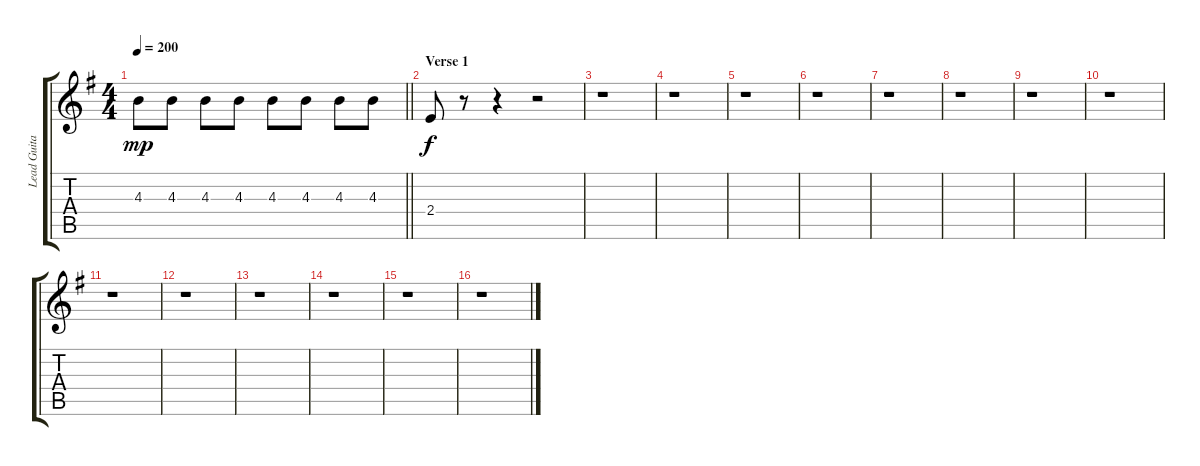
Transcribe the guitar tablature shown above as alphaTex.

\track ("Lead Guitar 2" "Lead Guita") {instrument distortionguitar}
\staff {score tabs}
\tuning (E4 B3 G3 D3 A2 E2) {hide}
\ts (4 4)
\tempo 200
\clef g2
\barLineRight lightlight
\ks g
4.3.8{dy mp} 4.3.8 4.3.8 4.3.8 4.3.8 4.3.8 4.3.8 4.3.8 |
\section ("" "Verse 1")
2.4.8{dy f} r.8 r.4 r.2 |
r.1 |
r.1 |
r.1 |
r.1 |
r.1 |
r.1 |
r.1 |
r.1 |
r.1 |
r.1 |
r.1 |
r.1 |
r.1 |
r.1
